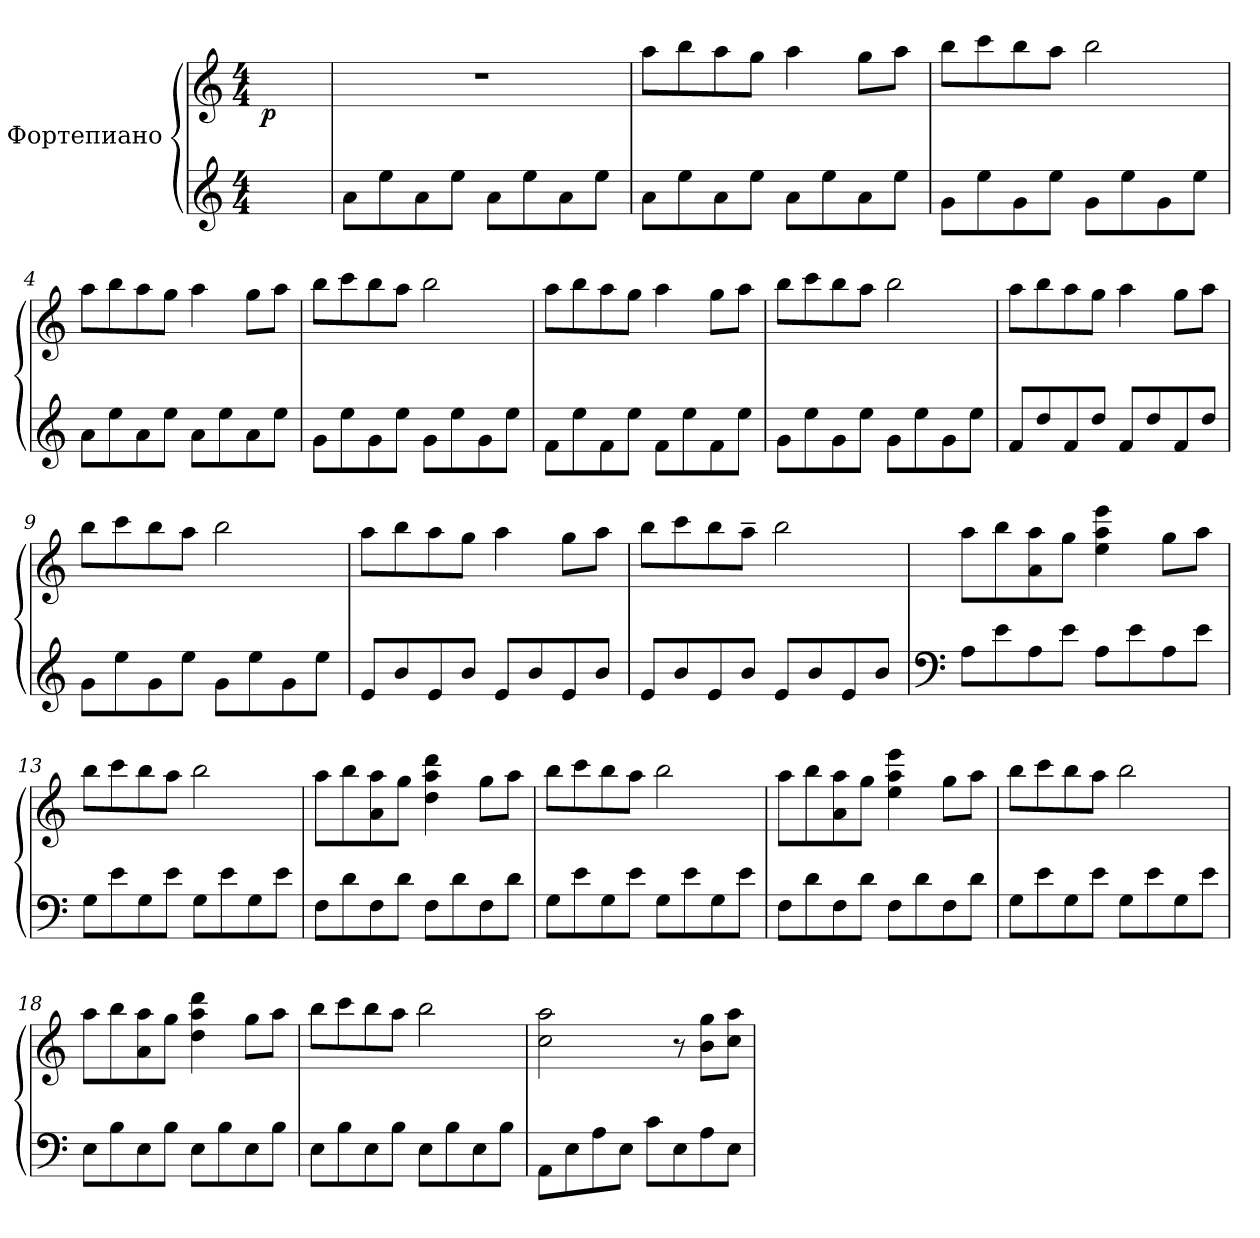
**kern	**kern	**dynam
*part1	*part1	*part1
*staff2	*staff1	*staff1/2
*I"Фортепиано	*	*
*clefG2	*clefG2	*
*k[]	*k[]	*
*M4/4	*M4/4	*
*MM130	*MM130	*
=	=	=
!	!	!LO:DY:b
4ryy	4ryy	p
=1	=1	=1
8a\L	1r	.
8ee\	.	.
8a\	.	.
8ee\J	.	.
8a\L	.	.
8ee\	.	.
8a\	.	.
8ee\J	.	.
=2	=2	=2
8a\L	8aa\L	.
8ee\	8bb\	.
8a\	8aa\	.
8ee\J	8gg\J	.
8a\L	4aa\	.
8ee\	.	.
8a\	8gg\L	.
8ee\J	8aa\J	.
=3	=3	=3
8g\L	8bb\L	.
8ee\	8ccc\	.
8g\	8bb\	.
8ee\J	8aa\J	.
8g\L	2bb\	.
8ee\	.	.
8g\	.	.
8ee\J	.	.
=4	=4	=4
8a\L	8aa\L	.
8ee\	8bb\	.
8a\	8aa\	.
8ee\J	8gg\J	.
8a\L	4aa\	.
8ee\	.	.
8a\	8gg\L	.
8ee\J	8aa\J	.
!!LO:LB:g=z
=5	=5	=5
8g\L	8bb\L	.
8ee\	8ccc\	.
8g\	8bb\	.
8ee\J	8aa\J	.
8g\L	2bb\	.
8ee\	.	.
8g\	.	.
8ee\J	.	.
=6	=6	=6
8f\L	8aa\L	.
8ee\	8bb\	.
8f\	8aa\	.
8ee\J	8gg\J	.
8f\L	4aa\	.
8ee\	.	.
8f\	8gg\L	.
8ee\J	8aa\J	.
=7	=7	=7
8g\L	8bb\L	.
8ee\	8ccc\	.
8g\	8bb\	.
8ee\J	8aa\J	.
8g\L	2bb\	.
8ee\	.	.
8g\	.	.
8ee\J	.	.
=8	=8	=8
8f/L	8aa\L	.
8dd/	8bb\	.
8f/	8aa\	.
8dd/J	8gg\J	.
8f/L	4aa\	.
8dd/	.	.
8f/	8gg\L	.
8dd/J	8aa\J	.
!!LO:LB:g=z
=9	=9	=9
8g\L	8bb\L	.
8ee\	8ccc\	.
8g\	8bb\	.
8ee\J	8aa\J	.
8g\L	2bb\	.
8ee\	.	.
8g\	.	.
8ee\J	.	.
=10	=10	=10
8e/L	8aa\L	.
8b/	8bb\	.
8e/	8aa\	.
8b/J	8gg\J	.
8e/L	4aa\	.
8b/	.	.
8e/	8gg\L	.
8b/J	8aa\J	.
=11	=11	=11
8e/L	8bb\L	.
8b/	8ccc\	.
8e/	8bb\	.
8b/J	8aa~\J	.
8e/L	2bb\	.
8b/	.	.
8e/	.	.
8b/J	.	.
!!LO:LB:g=z
=12	=12	=12
*clefF4	*	*
8A\L	8aa\L	.
8e\	8bb\	.
8A\	8a\ 8aa\	.
8e\J	8gg\J	.
8A\L	4ee\ 4aa\ 4eee\	.
8e\	.	.
8A\	8gg\L	.
8e\J	8aa\J	.
=13	=13	=13
8G\L	8bb\L	.
8e\	8ccc\	.
8G\	8bb\	.
8e\J	8aa\J	.
8G\L	2bb\	.
8e\	.	.
8G\	.	.
8e\J	.	.
=14	=14	=14
8F\L	8aa\L	.
8d\	8bb\	.
8F\	8a\ 8aa\	.
8d\J	8gg\J	.
8F\L	4dd\ 4aa\ 4ddd\	.
8d\	.	.
8F\	8gg\L	.
8d\J	8aa\J	.
=15	=15	=15
8G\L	8bb\L	.
8e\	8ccc\	.
8G\	8bb\	.
8e\J	8aa\J	.
8G\L	2bb\	.
8e\	.	.
8G\	.	.
8e\J	.	.
!!LO:LB:g=z
=16	=16	=16
8F\L	8aa\L	.
8d\	8bb\	.
8F\	8a\ 8aa\	.
8d\J	8gg\J	.
8F\L	4ee\ 4aa\ 4eee\	.
8d\	.	.
8F\	8gg\L	.
8d\J	8aa\J	.
=17	=17	=17
8G\L	8bb\L	.
8e\	8ccc\	.
8G\	8bb\	.
8e\J	8aa\J	.
8G\L	2bb\	.
8e\	.	.
8G\	.	.
8e\J	.	.
=18	=18	=18
8E\L	8aa\L	.
8B\	8bb\	.
8E\	8a\ 8aa\	.
8B\J	8gg\J	.
8E\L	4dd\ 4aa\ 4ddd\	.
8B\	.	.
8E\	8gg\L	.
8B\J	8aa\J	.
=19	=19	=19
8E\L	8bb\L	.
8B\	8ccc\	.
8E\	8bb\	.
8B\J	8aa\J	.
8E\L	2bb\	.
8B\	.	.
8E\	.	.
8B\J	.	.
!!LO:PB:g=z
=20	=20	=20
8AA\L	2cc\ 2aa\	.
8E\	.	.
8A\	.	.
8E\J	.	.
8c\L	8ryy	.
8E\	8r	.
8A\	8b\ 8gg\L	.
8E\J	8cc\ 8aa\J	.
=	=	=
*-	*-	*-
